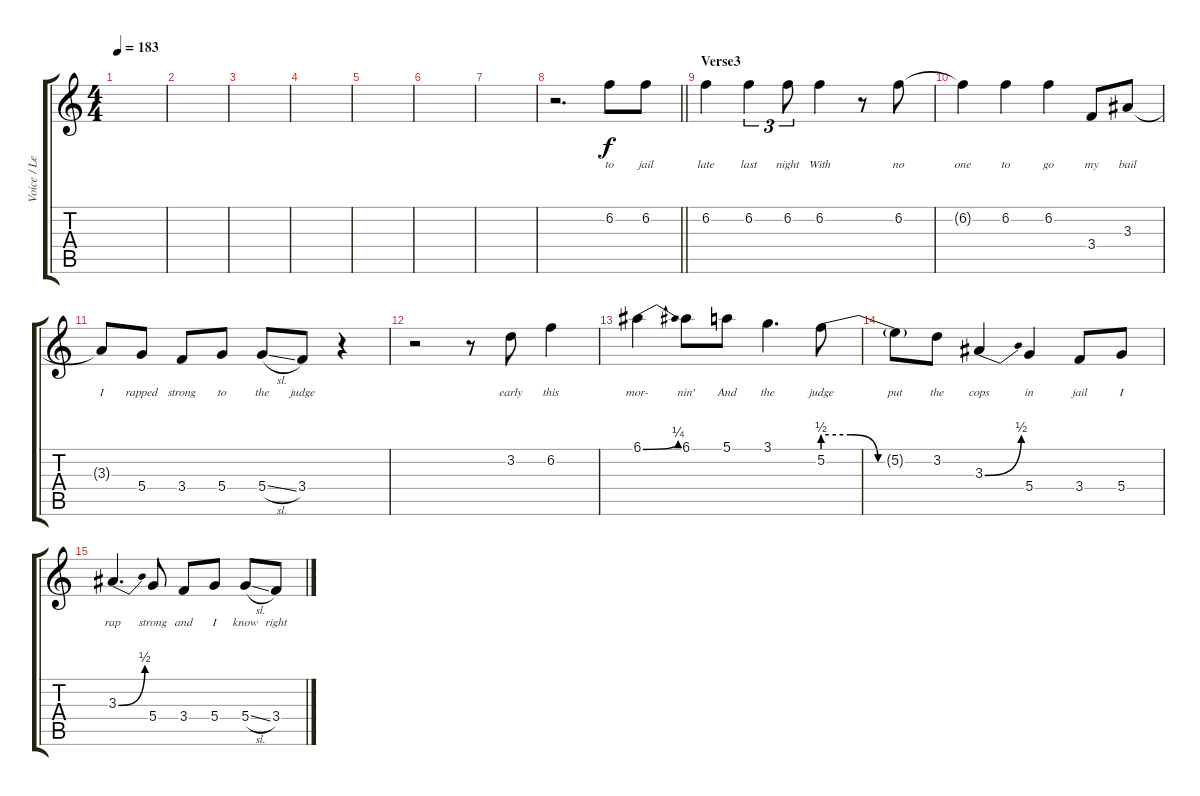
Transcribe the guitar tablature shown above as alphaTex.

\track ("Voice / Lead" "Voice / Le") {instrument overdrivenguitar}
\staff {score tabs}
\tuning (E4 B3 G3 D3 A2 E2) {hide}
\ts (4 4)
\tempo 183
\clef g2
\ks c
|
|
|
|
|
|
|
\barLineRight lightlight
r.2{d} 6.2.8{lyrics (0 "to") lyrics (1 "") lyrics (2 "") lyrics (3 "") lyrics (4 "")} 6.2.8{lyrics (0 "jail") lyrics (1 "") lyrics (2 "") lyrics (3 "") lyrics (4 "")} |
\section ("" "Verse3")
6.2.4{lyrics (0 "late") lyrics (1 "") lyrics (2 "") lyrics (3 "") lyrics (4 "")} 6.2.4{tu (3 2) lyrics (0 "last") lyrics (1 "") lyrics (2 "") lyrics (3 "") lyrics (4 "")} 6.2.8{tu (3 2) lyrics (0 "night") lyrics (1 "") lyrics (2 "") lyrics (3 "") lyrics (4 "")} 6.2.4{lyrics (0 "With") lyrics (1 "") lyrics (2 "") lyrics (3 "") lyrics (4 "")} r.8 6.2.8{lyrics (0 "no") lyrics (1 "") lyrics (2 "") lyrics (3 "") lyrics (4 "")} |
6.2{t}.4{lyrics (0 "one") lyrics (1 "") lyrics (2 "") lyrics (3 "") lyrics (4 "")} 6.2.4{lyrics (0 "to") lyrics (1 "") lyrics (2 "") lyrics (3 "") lyrics (4 "")} 6.2.4{lyrics (0 "go") lyrics (1 "") lyrics (2 "") lyrics (3 "") lyrics (4 "")} 3.4.8{lyrics (0 "my") lyrics (1 "") lyrics (2 "") lyrics (3 "") lyrics (4 "")} 3.3.8{lyrics (0 "bail") lyrics (1 "") lyrics (2 "") lyrics (3 "") lyrics (4 "")} |
3.3{t}.8{lyrics (0 "I") lyrics (1 "") lyrics (2 "") lyrics (3 "") lyrics (4 "")} 5.4.8{lyrics (0 "rapped") lyrics (1 "") lyrics (2 "") lyrics (3 "") lyrics (4 "")} 3.4.8{lyrics (0 "strong") lyrics (1 "") lyrics (2 "") lyrics (3 "") lyrics (4 "")} 5.4.8{lyrics (0 "to") lyrics (1 "") lyrics (2 "") lyrics (3 "") lyrics (4 "")} 5.4{sl}.8{lyrics (0 "the") lyrics (1 "") lyrics (2 "") lyrics (3 "") lyrics (4 "")} 3.4.8{lyrics (0 "judge") lyrics (1 "") lyrics (2 "") lyrics (3 "") lyrics (4 "")} r.4 |
r.2 r.8 3.2.8{lyrics (0 "early") lyrics (1 "") lyrics (2 "") lyrics (3 "") lyrics (4 "")} 6.2.4{lyrics (0 "this") lyrics (1 "") lyrics (2 "") lyrics (3 "") lyrics (4 "")} |
6.1{be (bend 0 0 60 1)}.4{lyrics (0 "mor-") lyrics (1 "") lyrics (2 "") lyrics (3 "") lyrics (4 "")} 6.1.8{lyrics (0 "nin'") lyrics (1 "") lyrics (2 "") lyrics (3 "") lyrics (4 "")} 5.1.8{lyrics (0 "And") lyrics (1 "") lyrics (2 "") lyrics (3 "") lyrics (4 "")} 3.1.4{d lyrics (0 "the") lyrics (1 "") lyrics (2 "") lyrics (3 "") lyrics (4 "")} 5.2{be (custom 0 2 15 2 30 0 60 0)}.8{lyrics (0 "judge") lyrics (1 "") lyrics (2 "") lyrics (3 "") lyrics (4 "")} |
5.2{t}.8{lyrics (0 "put") lyrics (1 "") lyrics (2 "") lyrics (3 "") lyrics (4 "")} 3.2.8{lyrics (0 "the") lyrics (1 "") lyrics (2 "") lyrics (3 "") lyrics (4 "")} 3.3{be (bend 0 0 60 2)}.4{lyrics (0 "cops") lyrics (1 "") lyrics (2 "") lyrics (3 "") lyrics (4 "")} 5.4.4{lyrics (0 "in") lyrics (1 "") lyrics (2 "") lyrics (3 "") lyrics (4 "")} 3.4.8{lyrics (0 "jail") lyrics (1 "") lyrics (2 "") lyrics (3 "") lyrics (4 "")} 5.4.8{lyrics (0 "I") lyrics (1 "") lyrics (2 "") lyrics (3 "") lyrics (4 "")} |
3.3{be (bend 0 0 60 2)}.4{d lyrics (0 "rap") lyrics (1 "") lyrics (2 "") lyrics (3 "") lyrics (4 "")} 5.4.8{lyrics (0 "strong") lyrics (1 "") lyrics (2 "") lyrics (3 "") lyrics (4 "")} 3.4.8{lyrics (0 "and") lyrics (1 "") lyrics (2 "") lyrics (3 "") lyrics (4 "")} 5.4.8{lyrics (0 "I") lyrics (1 "") lyrics (2 "") lyrics (3 "") lyrics (4 "")} 5.4{sl}.8{lyrics (0 "know") lyrics (1 "") lyrics (2 "") lyrics (3 "") lyrics (4 "")} 3.4.8{lyrics (0 "right") lyrics (1 "") lyrics (2 "") lyrics (3 "") lyrics (4 "")}
